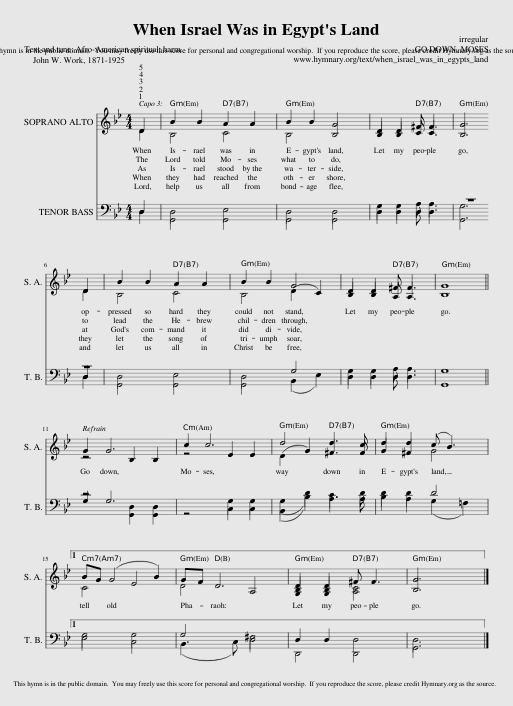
X:1
%%score ( 1 2 ) ( 3 4 )
L:1/8
M:4/4
I:linebreak $
K:Bb
V:1 treble
V:2 treble
V:3 bass
V:4 bass
V:1
 D2 | B2 B2 A2 A2 | B2 B2 G4 | D2 D2 ^F F3 | G6 |$ %5
 D2 | B2 B2 A2 A2 | B2 B2 G4 | D2 D2 ^F F3 | G8 ||$ %10
 G2 G6 | c2 c6 | d4 d3 c | d2 d2 (c B3) |1$ BG (G4 B2) | %15
 GF D6 | D2 D2 ^F F3 | G6 x2 |] %18
V:2
 D2 | B,4 C4 | B,4 B,4 | B,2 B,2 C C3 | B,6 |$ %5
 D2 | B,4 C4 | B,4 (D2 C2) | B,2 B,2 A, A,3 | B,8 ||$ %10
 z4 B,2 B,2 | z4 E2 E2 | (D2 G2) ^F3 F | G2 ^F2 G4 |1$ C4 E4 | %15
 D4 A,4 | [G,B,]2 [G,B,]2 [A,C]4 | B,6 x2 |] %18
V:3
 D,2 | D,4 E,4 | D,4 D,4 | G,2 G,2 A, A,3 | G,6 |$ %5
 D,2 | D,4 E,4 | D,4 G,4 | G,2 G,2 A, A,3 | G,8 ||$ %10
 G,2 G,6 | z4 G,2 G,2 | (G,2 D2) C3 D | D2 D2 D4 |1$ G,4 G,4 | %15
 G,4 ^F,4 | D,2 D,2 D,4 | D,6 x2 |] %18
V:4
 D,2 | G,,4 G,,4 | G,,4 G,,4 | D,2 D,2 D, D,3 | G,,6 |$ %5
 D,2 | G,,4 G,,4 | G,,4 (B,,2 E,2) | D,2 D,2 D, D,3 | G,,8 ||$ %10
 z4 [G,,D,]2 [G,,D,]2 | x4 C,2 C,2 | (B,,2 B,2) A,3 A, | B,2 A,2 (G,2 =F,2) |1$ E,4 C,4 | %15
 (B,,3 C,) D,4 | D,,4 D,,4 | G,,6 x2 |] %18
